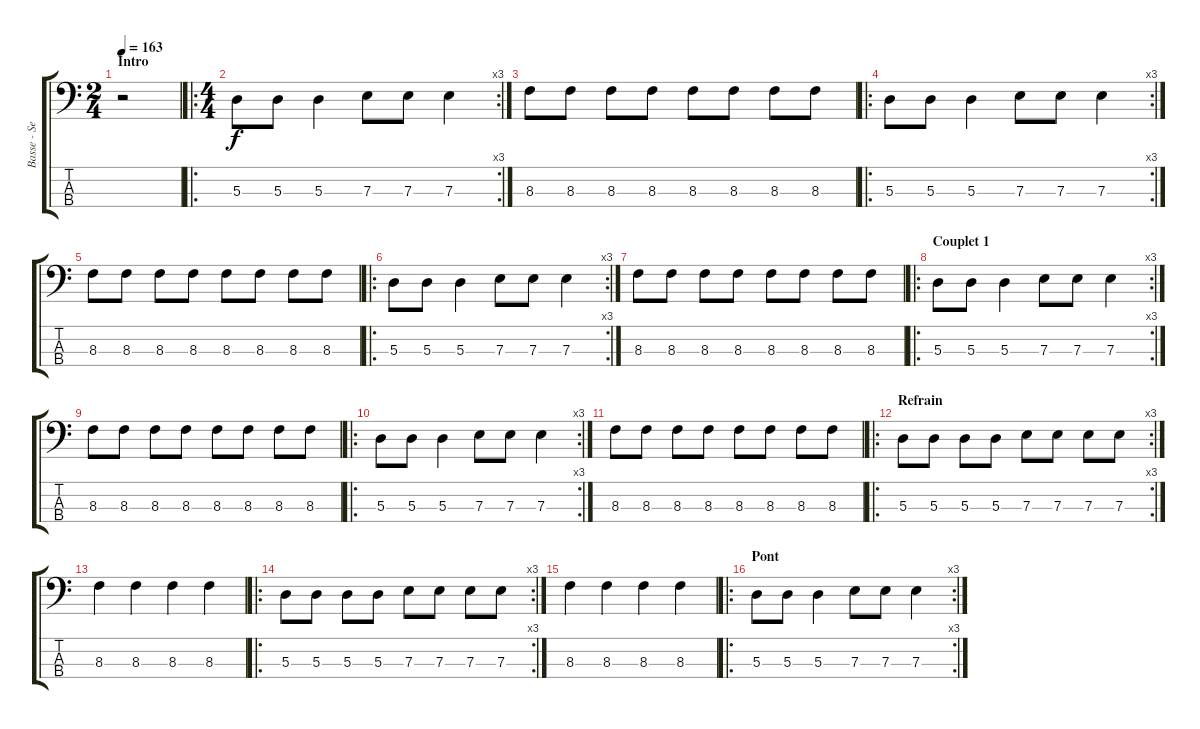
\track ("Basse - Seb" "Basse - Se") {instrument electricbassfinger}
\staff {score tabs}
\tuning (G2 D2 A1 E1) {hide}
\ts (2 4)
\section ("" "Intro")
\tempo 163
\clef f4
\ks c
r.2{dy f instrument electricbassfinger} |
\ro
\rc 3
\ts (4 4)
5.3.8 5.3.8 5.3.4 7.3.8 7.3.8 7.3.4 |
8.3.8 8.3.8 8.3.8 8.3.8 8.3.8 8.3.8 8.3.8 8.3.8 |
\ro
\rc 3
5.3.8 5.3.8 5.3.4 7.3.8 7.3.8 7.3.4 |
8.3.8 8.3.8 8.3.8 8.3.8 8.3.8 8.3.8 8.3.8 8.3.8 |
\ro
\rc 3
5.3.8 5.3.8 5.3.4 7.3.8 7.3.8 7.3.4 |
8.3.8 8.3.8 8.3.8 8.3.8 8.3.8 8.3.8 8.3.8 8.3.8 |
\ro
\rc 3
\section ("" "Couplet 1")
5.3.8 5.3.8 5.3.4 7.3.8 7.3.8 7.3.4 |
8.3.8 8.3.8 8.3.8 8.3.8 8.3.8 8.3.8 8.3.8 8.3.8 |
\ro
\rc 3
5.3.8 5.3.8 5.3.4 7.3.8 7.3.8 7.3.4 |
8.3.8 8.3.8 8.3.8 8.3.8 8.3.8 8.3.8 8.3.8 8.3.8 |
\ro
\rc 3
\section ("" "Refrain")
5.3.8 5.3.8 5.3.8 5.3.8 7.3.8 7.3.8 7.3.8 7.3.8 |
8.3.4 8.3.4 8.3.4 8.3.4 |
\ro
\rc 3
5.3.8 5.3.8 5.3.8 5.3.8 7.3.8 7.3.8 7.3.8 7.3.8 |
8.3.4 8.3.4 8.3.4 8.3.4 |
\ro
\rc 3
\section ("" "Pont")
5.3.8 5.3.8 5.3.4 7.3.8 7.3.8 7.3.4
